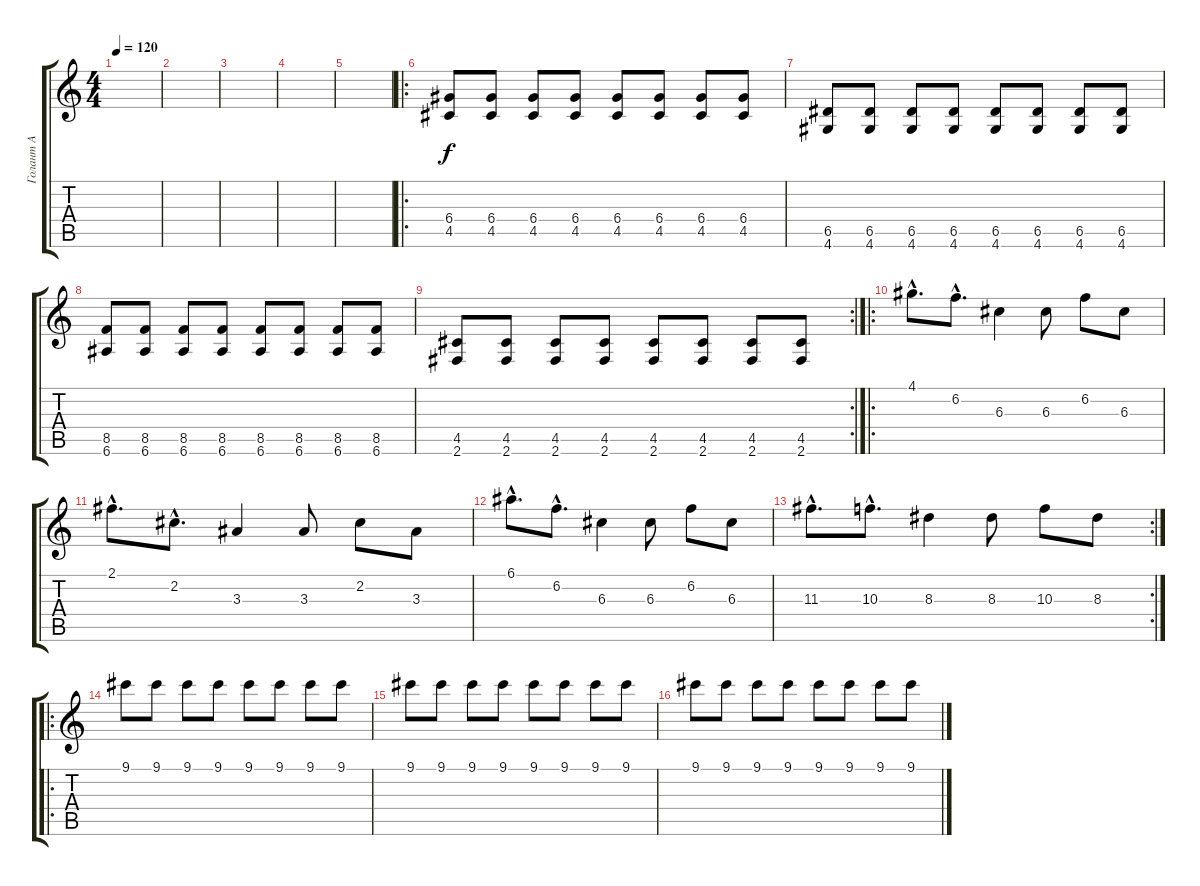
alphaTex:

\track ("Голант А" "Голант А") {instrument distortionguitar}
\staff {score tabs}
\tuning (E4 B3 G3 D3 A2 E2) {hide}
\ts (4 4)
\tempo 120
\clef g2
\ks c
|
|
|
|
|
\ro
(6.4 4.5).8 (6.4 4.5).8 (6.4 4.5).8 (6.4 4.5).8 (6.4 4.5).8 (6.4 4.5).8 (6.4 4.5).8 (6.4 4.5).8 |
(6.5 4.6).8 (6.5 4.6).8 (6.5 4.6).8 (6.5 4.6).8 (6.5 4.6).8 (6.5 4.6).8 (6.5 4.6).8 (6.5 4.6).8 |
(8.5 6.6).8 (8.5 6.6).8 (8.5 6.6).8 (8.5 6.6).8 (8.5 6.6).8 (8.5 6.6).8 (8.5 6.6).8 (8.5 6.6).8 |
\rc 2
(4.5 2.6).8 (4.5 2.6).8 (4.5 2.6).8 (4.5 2.6).8 (4.5 2.6).8 (4.5 2.6).8 (4.5 2.6).8 (4.5 2.6).8 |
\ro
4.1{hac}.8{d} 6.2{hac}.8{d} 6.3.4 6.3.8 6.2.8 6.3.8 |
2.1{hac}.8{d} 2.2{hac}.8{d} 3.3.4 3.3.8 2.2.8 3.3.8 |
6.1{hac}.8{d} 6.2{hac}.8{d} 6.3.4 6.3.8 6.2.8 6.3.8 |
\rc 2
11.3{hac}.8{d} 10.3{hac}.8{d} 8.3.4 8.3.8 10.3.8 8.3.8 |
\ro
9.1.8 9.1.8 9.1.8 9.1.8 9.1.8 9.1.8 9.1.8 9.1.8 |
9.1.8 9.1.8 9.1.8 9.1.8 9.1.8 9.1.8 9.1.8 9.1.8 |
9.1.8 9.1.8 9.1.8 9.1.8 9.1.8 9.1.8 9.1.8 9.1.8
